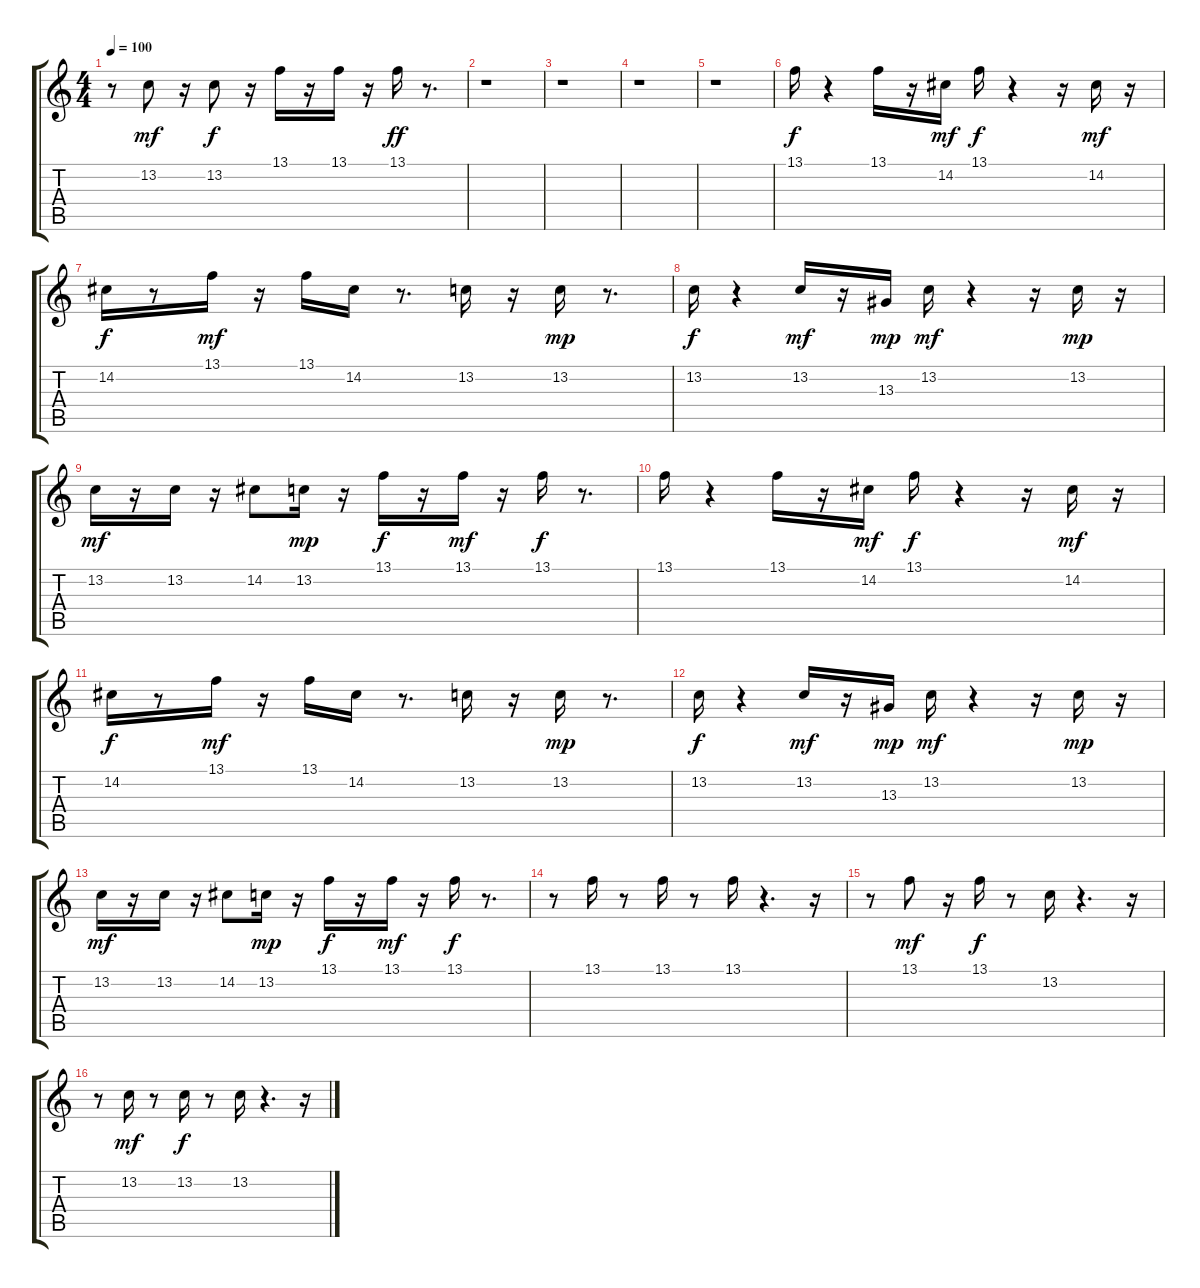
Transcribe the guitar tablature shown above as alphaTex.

\track "" {instrument altosax}
\staff {score tabs}
\tuning (E4 B3 G3 D3 A2 E2) {hide}
\ts (4 4)
\tempo 100
\clef g2
\ks c
r.8{dy f} 13.2.8{dy mf} r.16 13.2.8{dy f} r.16 13.1.16 r.16 13.1.16 r.16 13.1.16{dy ff} r.8{d} |
r.1 |
r.1 |
r.1 |
r.1 |
13.1.16{dy f} r.4 13.1.16 r.16 14.2.16{dy mf} 13.1.16{dy f} r.4 r.16 14.2.16{dy mf} r.16 |
14.2.16{dy f} r.8 13.1.16{dy mf} r.16 13.1.16 14.2.16 r.8{d} 13.2.16 r.16 13.2.16{dy mp} r.8{d} |
13.2.16{dy f} r.4 13.2.16{dy mf} r.16 13.3.16{dy mp} 13.2.16{dy mf} r.4 r.16 13.2.16{dy mp} r.16 |
13.2.16{dy mf} r.16 13.2.16 r.16 14.2.8 13.2.16{dy mp} r.16 13.1.16{dy f} r.16 13.1.16{dy mf} r.16 13.1.16{dy f} r.8{d} |
13.1.16 r.4 13.1.16 r.16 14.2.16{dy mf} 13.1.16{dy f} r.4 r.16 14.2.16{dy mf} r.16 |
14.2.16{dy f} r.8 13.1.16{dy mf} r.16 13.1.16 14.2.16 r.8{d} 13.2.16 r.16 13.2.16{dy mp} r.8{d} |
13.2.16{dy f} r.4 13.2.16{dy mf} r.16 13.3.16{dy mp} 13.2.16{dy mf} r.4 r.16 13.2.16{dy mp} r.16 |
13.2.16{dy mf} r.16 13.2.16 r.16 14.2.8 13.2.16{dy mp} r.16 13.1.16{dy f} r.16 13.1.16{dy mf} r.16 13.1.16{dy f} r.8{d} |
r.8 13.1.16 r.8 13.1.16 r.8 13.1.16 r.4{d} r.16 |
r.8 13.1.8{dy mf} r.16 13.1.16{dy f} r.8 13.2.16 r.4{d} r.16 |
r.8 13.2.16{dy mf} r.8 13.2.16{dy f} r.8 13.2.16 r.4{d} r.16
